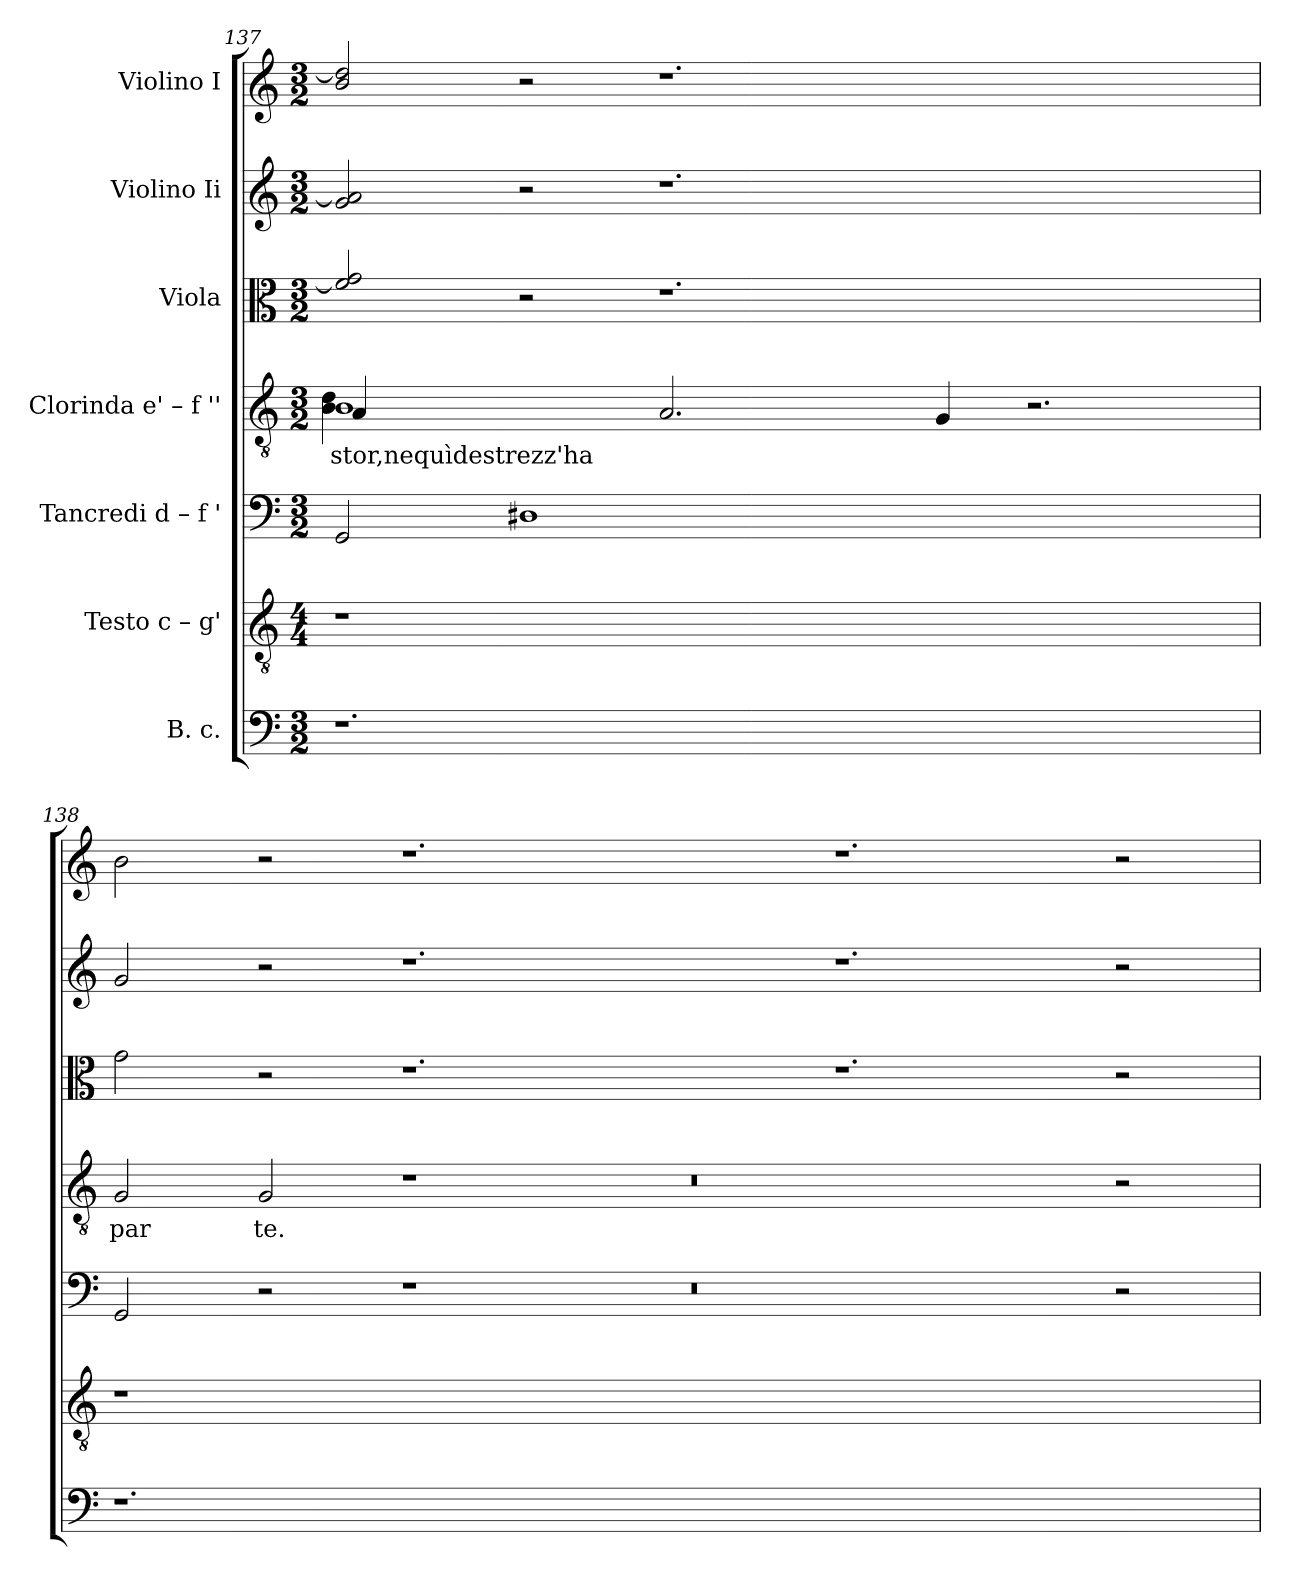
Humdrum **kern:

**kern	**kern	**kern	**kern	**text	**kern	**kern	**kern	**text
*part7	*part6	*part5	*part4	*part4	*part3	*part2	*part1	*part1
*staff7	*staff6	*staff5	*staff4	*staff4	*staff3	*staff2	*staff1	*staff1
*I"B. c.	*I"Testo  c – g'	*I"Tancredi  d – f '	*I"Clorinda  e' – f ''	*	*I"Viola	*I"Violino Ii	*I"Violino I	*
*clefF4	*clefGv2	*clefF4	*clefGv2	*	*clefC3	*clefG2	*clefG2	*
*k[]	*k[]	*k[]	*k[]	*	*k[]	*k[]	*k[]	*
*C:	*C:	*C:	*C:	*	*C:	*C:	*C:	*
*M3/2	*M4/4	*M3/2	*M3/2	*	*M3/2	*M3/2	*M3/2	*
=137	=137	=137	=137	=137	=137	=137	=137	=137
*	*	*	*^	*	*	*	*	*
*	*	*	*	*^	*	*	*	*	*
!	!	!	!	!	!	!LO:LY:b:cj	!	!	!	!LO:LY:b:cj
1.r	1r	2GG/	1B	4d\ 4B\	4A/	stor,nequìdestrezz'ha	2f#/] 2g\	2a/] 2g/	2dd/] 2b\	.
.	.	.	.	1ryy	1ryy	.	.	.	.	.
.	.	1D#	.	.	.	.	2r	2r	2r	.
.	1..ryy	.	2.A/	.	.	.	1.r	1.r	1.r	.
.	.	.	.	1.ryy	1.ryy	.	.	.	.	.
1ryy	.	1ryy	.	.	.	.	.	.	.	.
!	!	!	!	!	!	!LO:LY:b:cj	!	!	!	!
.	.	.	4G/	.	.	.	.	.	.	.
.	.	.	2.r	.	.	.	.	.	.	.
4ryy	.	4ryy	.	.	.	.	4ryy	4ryy	4ryy	.
*	*	*	*v	*v	*v	*	*	*	*	*
=138	=138	=138	=138	=138	=138	=138	=138	=138
!	!	!	!	!LO:LY:b:cj	!	!	!	!LO:LY:b:cj
1.r	1r	2GG/	2G/	par	2g\	2g/	2b\	.
!	!	!	!	!LO:LY:b:cj	!	!	!	!
.	.	2r	2G/	te.	2r	2r	2r	.
.	2%7ryy	1r	1r	.	1.r	1.r	1.r	.
0.ryy	.	.	.	.	.	.	.	.
.	.	0r	0r	.	.	.	.	.
.	.	.	.	.	1.r	1.r	1.r	.
.	.	2r	2r	.	2r	2r	2r	.
=	=	=	=	=	=	=	=	=
*-	*-	*-	*-	*-	*-	*-	*-	*-
